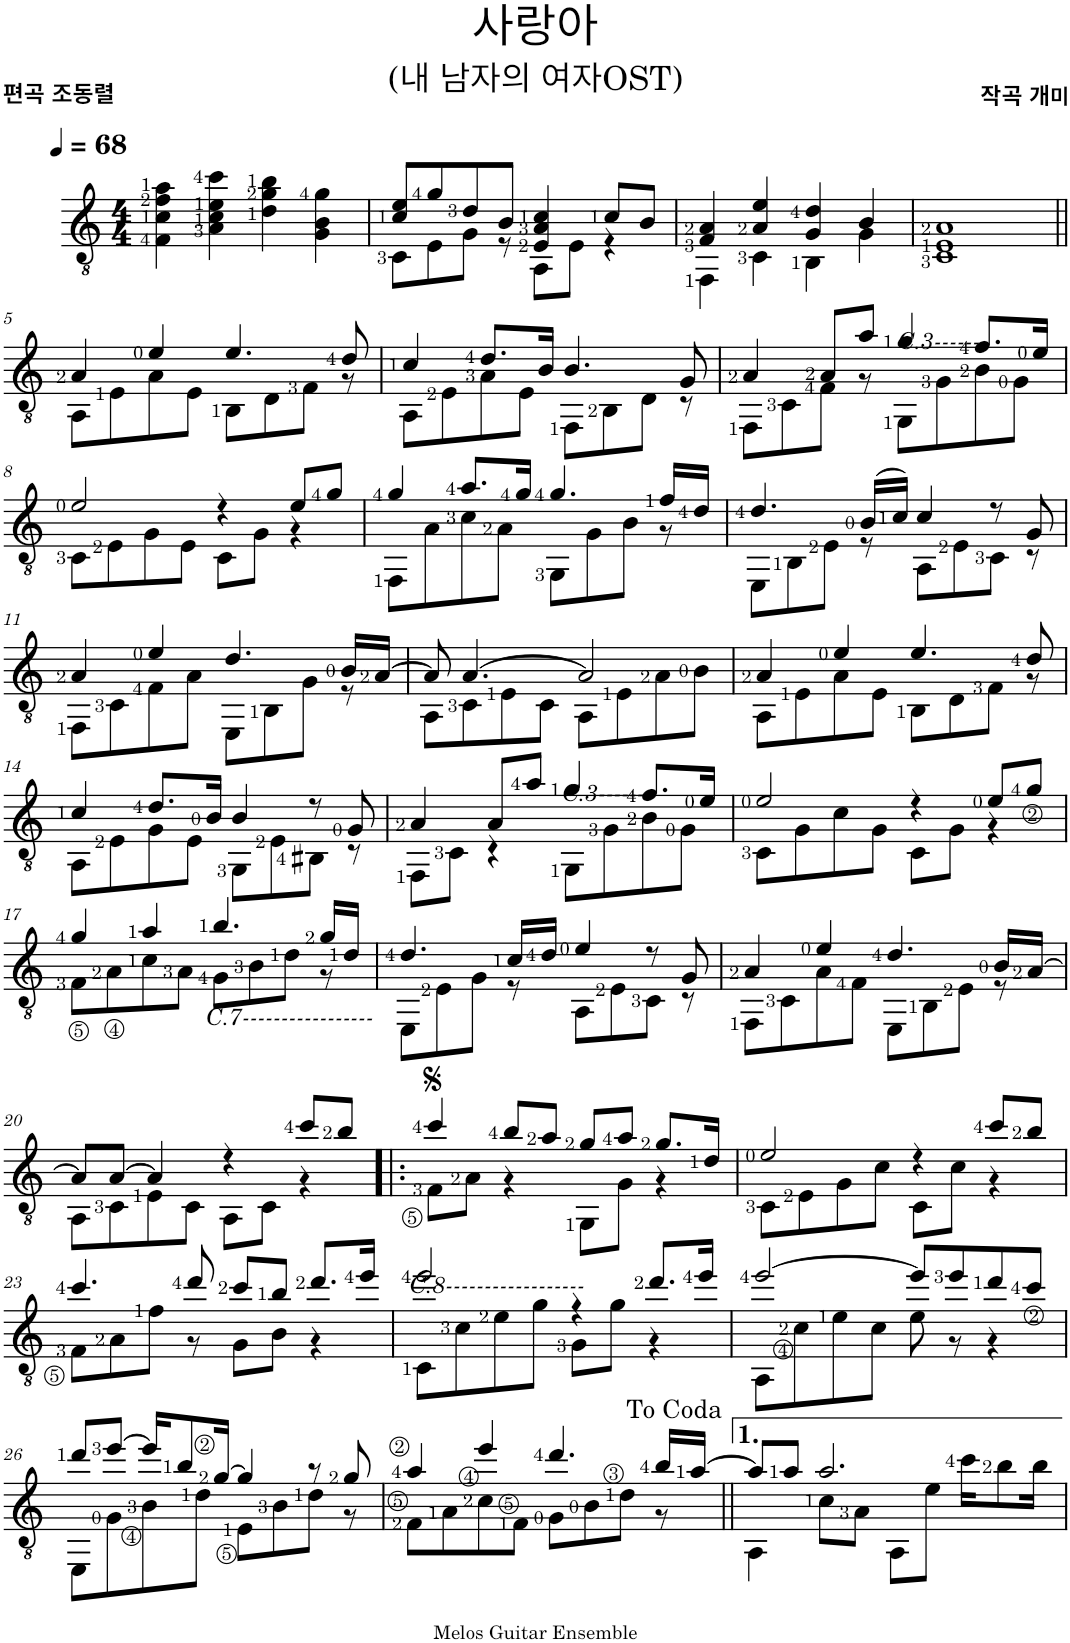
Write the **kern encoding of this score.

**kern
*part1
*staff1
*I"클래식 기타
*clefGv2
*k[]
*M4/4
*MM68
=1
4F\ 4c\ 4f\ 4a\
4A\ 4c\ 4e\ 4cc\
4d\ 4g\ 4b\
4G\ 4B\ 4g\
=2
*^
8c/ 8e/L	8C\L
8g/	8E\
8d/	8G\J
8B/J	8r
4E/ 4A/ 4c/	8AA\L
.	8E\J
8c/L	4r
8B/J	.
=3	=3
4F/ 4A/	4FF\
4A/ 4e/	4C\
4G/ 4d/	4BB\
4B/	4G\
*v	*v
=4
1C 1E 1A
!!LO:LB:g=z
=5||
*^
4A/	8AA\L
.	8E\
4e/	8A\
.	8E\J
4.e/	8BB\L
.	8D\
.	8F\J
8d/	8r
=6	=6
4c/	8AA\L
.	8E\
8.d/L	8A\
.	8E\J
16B/Jk	.
4.B/	8FF\L
.	8BB\
.	8D\J
8G/	8r
=7	=7
4A/	8FF\L
.	8C\
8A/L	8F\J
8a/J	8r
!LO:TX:b:i:t=C.3-------	!
4g/	8GG\L
.	8G\
8.f/L	8B\
.	8G\J
16e/Jk	.
!!LO:LB:g=z	!!
=8	=8
2e/	8C\L
.	8E\
.	8G\
.	8E\J
4r	8C\L
.	8G\J
8e/L	4r
8g/J	.
=9	=9
4g/	8FF\L
.	8A\
8.a/L	8c\
.	8A\J
16g/Jk	.
4.g/	8GG\L
.	8G\
.	8B\J
16f/LL	8r
16d/JJ	.
=10	=10
4.d/	8EE\L
.	8BB\
.	8E\J
(16B/LL	8r
16c/JJ)	.
4c/	8AA\L
.	8E\
8r	8C\J
8G/	8r
!!LO:LB:g=z	!!
=11	=11
4A/	8FF\L
.	8C\
4e/	8F\
.	8A\J
4.d/	8EE\L
.	8BB\
.	8G\J
16B/LL	8r
[16A/JJ	.
=12	=12
8A/]	8AA\L
[4.A/	8C\
.	8E\
.	8C\J
2A/]	8AA\L
.	8E\
.	8A\
.	8B\J
=13	=13
4A/	8AA\L
.	8E\
4e/	8A\
.	8E\J
4.e/	8BB\L
.	8D\
.	8F\J
8d/	8r
!!LO:LB:g=z	!!
=14	=14
4c/	8AA\L
.	8E\
8.d/L	8G\
.	8E\J
16B/Jk	.
4B/	8GG\L
.	8E\
8r	8BB#X\J
8G/	8r
=15	=15
4A/	8FF\L
.	8C\J
8A/L	4r
8a/J	.
!LO:TX:b:i:t=C.3-------	!
4g/	8GG\L
.	8G\
8.f/L	8B\
.	8G\J
16e/Jk	.
=16	=16
2e/	8C\L
.	8G\
.	8c\
.	8G\J
4r	8C\L
.	8G\J
8e/L	4r
8g/J	.
!!LO:LB:g=z	!!
=17	=17
4g/	8F\L
.	8A\
4a/	8c\
.	8A\J
!LO:TX:b:i:t=C.7-----------------	!
4.b/	8G\L
.	8B\
.	8d\J
16g/LL	8r
16d/JJ	.
=18	=18
4.d/	8EE\L
.	8E\
.	8G\J
16c/LL	8r
16d/JJ	.
4e/	8AA\L
.	8E\
8r	8C\J
8G/	8r
=19	=19
4A/	8FF\L
.	8C\
4e/	8A\
.	8F\J
4.d/	8EE\L
.	8BB\
.	8E\J
16B/LL	8r
[16A/JJ	.
!!LO:LB:g=z	!!
=20	=20
8A/L]	8AA\L
[8A/J	8C\
4A/]	8E\
.	8C\J
4r	8AA\L
.	8C\J
8cc/L	4r
8b/J	.
=21!|:	=21!|:
4cc/	8F\L
.	8A\J
8b/L	4r
8a/J	.
8g/L	8GG\L
8a/J	8G\J
8.g/L	4r
16d/Jk	.
=22	=22
2e/	8C\L
.	8E\
.	8G\
.	8c\J
4r	8C\L
.	8c\J
8cc/L	4r
8b/J	.
!!LO:LB:g=z	!!
=23	=23
4.cc/	8F\L
.	8A\
.	8f\J
8dd/	8r
8cc/L	8G\L
8b/J	8B\J
8.dd/L	4r
16ee/Jk	.
=24	=24
!LO:TX:b:i:t=C.8------------------	!
2ee/	8C\L
.	8c\
.	8e\
.	8g\J
4r	8G\L
.	8g\J
8.dd/L	4r
16ee/Jk	.
=25	=25
[2ee/	8AA\L
.	8c\
.	8e\
.	8c\J
8ee/L]	8e\
8ee/	8r
8dd/	4r
8cc/J	.
!!LO:LB:g=z	!!
=26	=26
8dd/L	8EE\L
[8ee/J	8G\
16ee/KL]	8B\
8b/	.
.	8d\J
[16g/Jk	.
4g/]	8E\L
.	8B\
8r	8d\J
8g/	8r
=27	=27
4a/	8F\L
.	8A\
4ee/	8c\
.	8F\J
4.dd/	8G\L
.	8B\
.	8d\J
16b/LL	8r
[16a/JJ	.
=28||	=28||
8a/L]	4AA\
8a/J	.
2.a/	8c\L
.	8A\J
.	8AA\L
.	8e\J
.	16cc\KL
.	8b\
.	16b\Jk
*v	*v
=
*-
